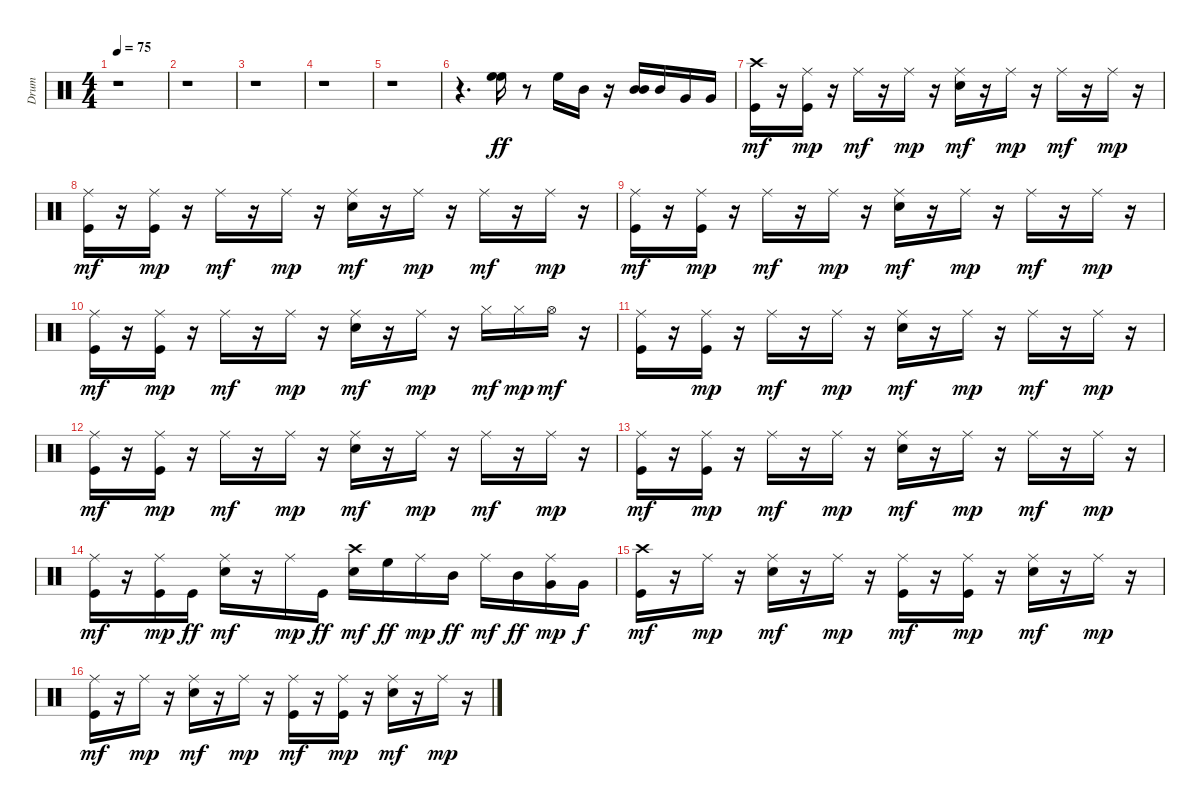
\track ("Drum" "Drum") {instrument percussion}
\staff {score}
\articulation defaults
\ts (4 4)
\tempo 75
\clef neutral
\ks c
r.1{dy ff} |
r.1 |
r.1 |
r.1 |
r.1 |
r.4{d} ("High Floor Tom (hit)" "High Floor Tom (hit)").16 r.8 "High Floor Tom (hit)".16 "Mid Tom (hit)".16 r.16 ("Mid Tom (hit)" "Mid Tom (hit)").16 "Mid Tom (hit)".16 "Very Low Tom (hit)".16 "Very Low Tom (hit)".16 |
("Kick (hit)" "Crash high (hit)").16{dy mf} r.16 ("Kick (hit)" "Ride (middle)").16{dy mp} r.16 "Ride (middle)".16{dy mf} r.16 "Ride (middle)".16{dy mp} r.16 ("Snare (hit) 2" "Ride (middle)").16{dy mf} r.16 "Ride (middle)".16{dy mp} r.16 "Ride (middle)".16{dy mf} r.16 "Ride (middle)".16{dy mp} r.16 |
("Kick (hit)" "Ride (middle)").16{dy mf} r.16 ("Kick (hit)" "Ride (middle)").16{dy mp} r.16 "Ride (middle)".16{dy mf} r.16 "Ride (middle)".16{dy mp} r.16 ("Snare (hit) 2" "Ride (middle)").16{dy mf} r.16 "Ride (middle)".16{dy mp} r.16 "Ride (middle)".16{dy mf} r.16 "Ride (middle)".16{dy mp} r.16 |
("Kick (hit)" "Ride (middle)").16{dy mf} r.16 ("Kick (hit)" "Ride (middle)").16{dy mp} r.16 "Ride (middle)".16{dy mf} r.16 "Ride (middle)".16{dy mp} r.16 ("Snare (hit) 2" "Ride (middle)").16{dy mf} r.16 "Ride (middle)".16{dy mp} r.16 "Ride (middle)".16{dy mf} r.16 "Ride (middle)".16{dy mp} r.16 |
("Kick (hit)" "Ride (middle)").16{dy mf} r.16 ("Kick (hit)" "Ride (middle)").16{dy mp} r.16 "Ride (middle)".16{dy mf} r.16 "Ride (middle)".16{dy mp} r.16 ("Snare (hit) 2" "Ride (middle)").16{dy mf} r.16 "Ride (middle)".16{dy mp} r.16 "Hi-Hat (closed)".16{dy mf} "Hi-Hat (closed)".16{dy mp} "Hi-Hat (open)".16{dy mf} r.16 |
("Kick (hit)" "Ride (middle)").16 r.16 ("Kick (hit)" "Ride (middle)").16{dy mp} r.16 "Ride (middle)".16{dy mf} r.16 "Ride (middle)".16{dy mp} r.16 ("Snare (hit) 2" "Ride (middle)").16{dy mf} r.16 "Ride (middle)".16{dy mp} r.16 "Ride (middle)".16{dy mf} r.16 "Ride (middle)".16{dy mp} r.16 |
("Kick (hit)" "Ride (middle)").16{dy mf} r.16 ("Kick (hit)" "Ride (middle)").16{dy mp} r.16 "Ride (middle)".16{dy mf} r.16 "Ride (middle)".16{dy mp} r.16 ("Snare (hit) 2" "Ride (middle)").16{dy mf} r.16 "Ride (middle)".16{dy mp} r.16 "Ride (middle)".16{dy mf} r.16 "Ride (middle)".16{dy mp} r.16 |
("Kick (hit)" "Ride (middle)").16{dy mf} r.16 ("Kick (hit)" "Ride (middle)").16{dy mp} r.16 "Ride (middle)".16{dy mf} r.16 "Ride (middle)".16{dy mp} r.16 ("Snare (hit) 2" "Ride (middle)").16{dy mf} r.16 "Ride (middle)".16{dy mp} r.16 "Ride (middle)".16{dy mf} r.16 "Ride (middle)".16{dy mp} r.16 |
("Kick (hit)" "Ride (middle)").16{dy mf} r.16 ("Kick (hit)" "Ride (middle)").16{dy mp} "Kick (hit)".16{dy ff} ("Snare (hit) 2" "Ride (middle)").16{dy mf} r.16 "Ride (middle)".16{dy mp} "Kick (hit)".16{dy ff} ("Snare (hit) 2" "Crash high (hit)").16{dy mf} "High Floor Tom (hit)".16{dy ff} "Ride (middle)".16{dy mp} "Mid Tom (hit)".16{dy ff} "Ride (middle)".16{dy mf} "Mid Tom (hit)".16{dy ff} ("Very Low Tom (hit)" "Ride (middle)").16{dy mp} "Very Low Tom (hit)".16{dy f} |
("Kick (hit)" "Crash high (hit)").16{dy mf} r.16 "Ride (middle)".16{dy mp} r.16 ("Snare (hit) 2" "Ride (middle)").16{dy mf} r.16 "Ride (middle)".16{dy mp} r.16 ("Kick (hit)" "Ride (middle)").16{dy mf} r.16 ("Kick (hit)" "Ride (middle)").16{dy mp} r.16 ("Snare (hit) 2" "Ride (middle)").16{dy mf} r.16 "Ride (middle)".16{dy mp} r.16 |
("Kick (hit)" "Ride (middle)").16{dy mf} r.16 "Ride (middle)".16{dy mp} r.16 ("Snare (hit) 2" "Ride (middle)").16{dy mf} r.16 "Ride (middle)".16{dy mp} r.16 ("Kick (hit)" "Ride (middle)").16{dy mf} r.16 ("Kick (hit)" "Ride (middle)").16{dy mp} r.16 ("Snare (hit) 2" "Ride (middle)").16{dy mf} r.16 "Ride (middle)".16{dy mp} r.16
